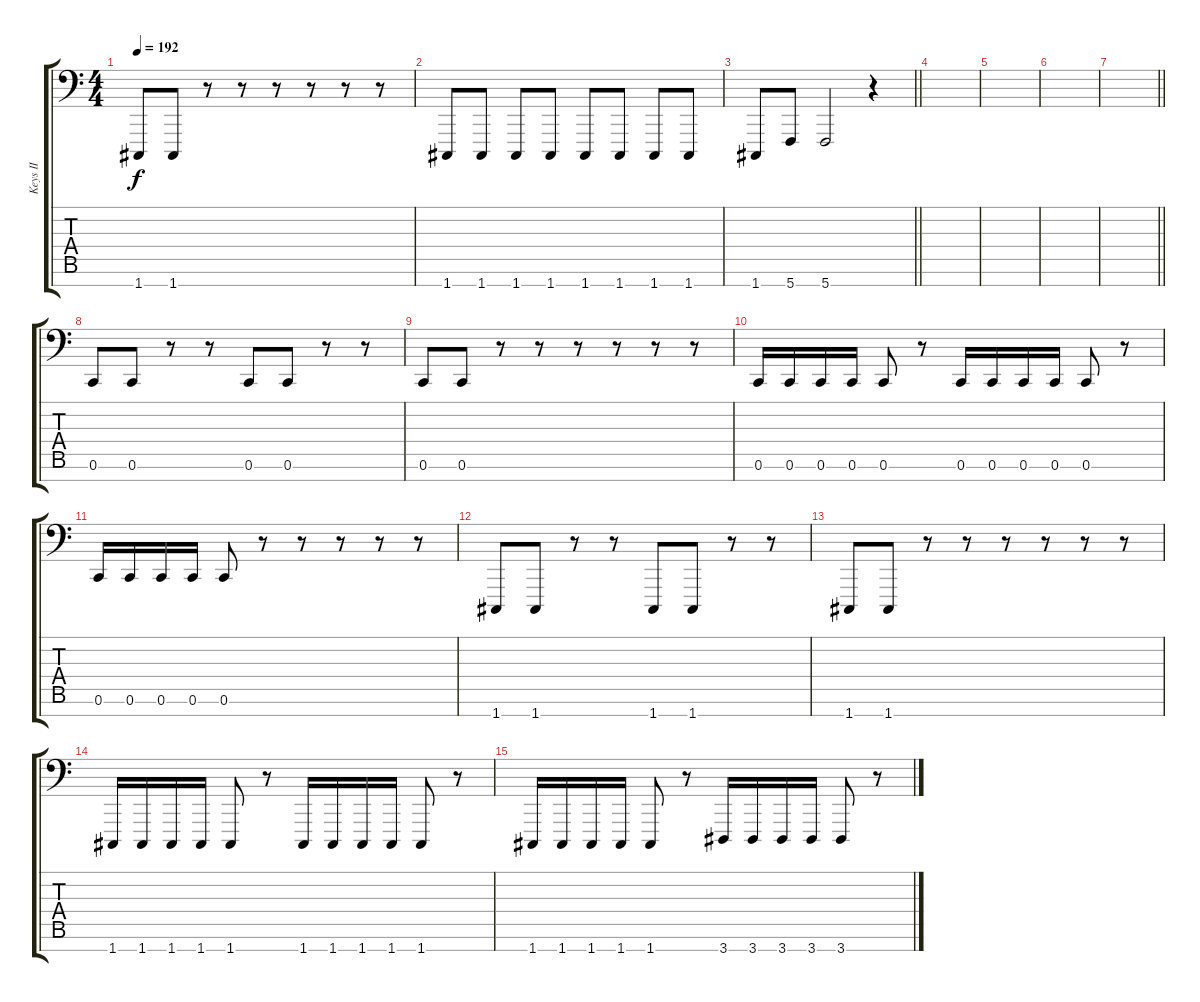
\track ("Keys II" "Keys II") {instrument acousticgrandpiano}
\staff {score tabs}
\tuning (D4 A3 F3 C3 G2 C2 C1) {hide}
\ts (4 4)
\tempo 192
\clef f4
\ks c
1.7.8{dy f} 1.7.8 r.8 r.8 r.8 r.8 r.8 r.8 |
1.7.8 1.7.8 1.7.8 1.7.8 1.7.8 1.7.8 1.7.8 1.7.8 |
\barLineRight lightlight
1.7.8 5.7.8 5.7.2 r.4 |
|
|
|
\barLineRight lightlight
|
0.6.8 0.6.8 r.8 r.8 0.6.8 0.6.8 r.8 r.8 |
0.6.8 0.6.8 r.8 r.8 r.8 r.8 r.8 r.8 |
0.6.16 0.6.16 0.6.16 0.6.16 0.6.8 r.8 0.6.16 0.6.16 0.6.16 0.6.16 0.6.8 r.8 |
0.6.16 0.6.16 0.6.16 0.6.16 0.6.8 r.8 r.8 r.8 r.8 r.8 |
1.7.8 1.7.8 r.8 r.8 1.7.8 1.7.8 r.8 r.8 |
1.7.8 1.7.8 r.8 r.8 r.8 r.8 r.8 r.8 |
1.7.16 1.7.16 1.7.16 1.7.16 1.7.8 r.8 1.7.16 1.7.16 1.7.16 1.7.16 1.7.8 r.8 |
1.7.16 1.7.16 1.7.16 1.7.16 1.7.8 r.8 3.7.16 3.7.16 3.7.16 3.7.16 3.7.8 r.8
